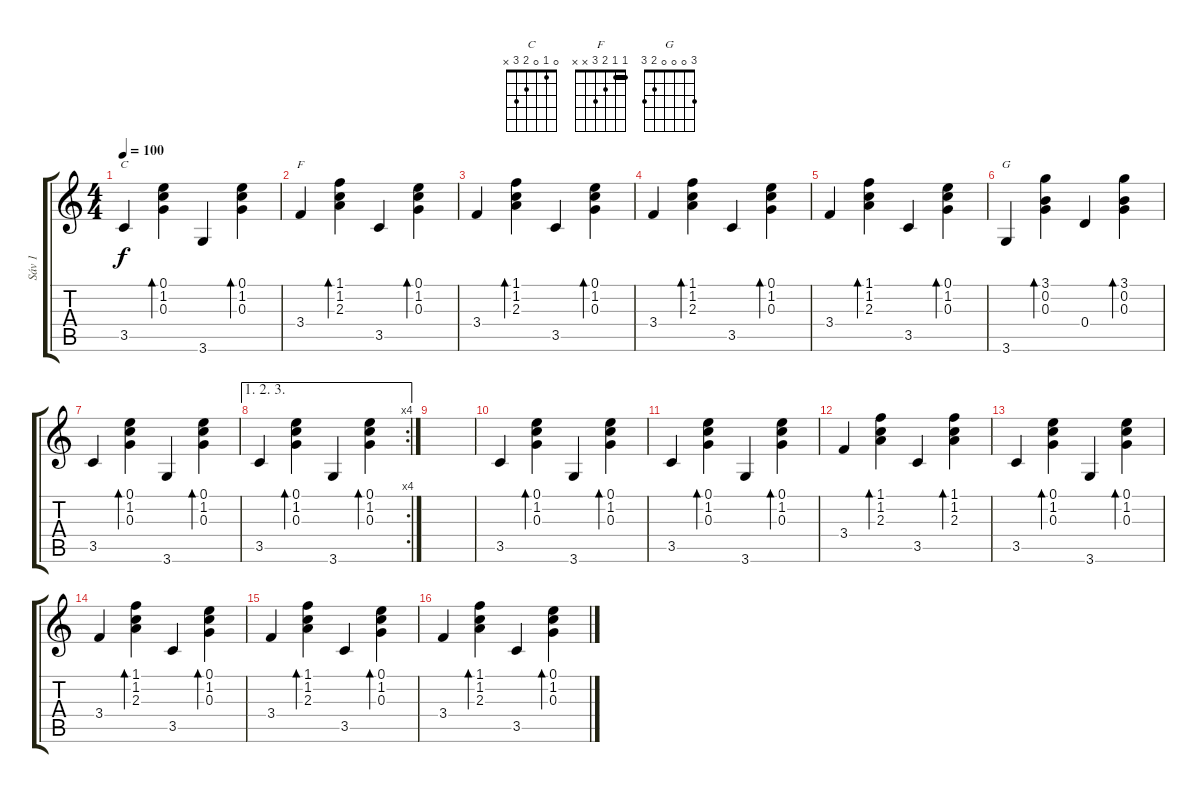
\track ("Sáv 1" "Sáv 1") {instrument acousticguitarsteel}
\staff {score tabs}
\tuning (E4 B3 G3 D3 A2 E2) {hide}
\chord ("C" 0 1 0 2 3 x)
\chord ("F" 1 1 2 3 x x) {barre 1}
\chord ("G" 3 0 0 0 2 3)
\ts (4 4)
\tempo 100
\clef g2
\ks c
3.5.4{ch "C" dy f} (0.1 1.2 0.3).4{bd 60} 3.6.4 (0.1 1.2 0.3).4{bd 60} |
3.4.4{ch "F"} (1.1 1.2 2.3).4{bd 60} 3.5.4 (0.1 1.2 0.3).4{bd 60} |
3.4.4 (1.1 1.2 2.3).4{bd 60} 3.5.4 (0.1 1.2 0.3).4{bd 60} |
3.4.4 (1.1 1.2 2.3).4{bd 60} 3.5.4 (0.1 1.2 0.3).4{bd 60} |
3.4.4 (1.1 1.2 2.3).4{bd 60} 3.5.4 (0.1 1.2 0.3).4{bd 60} |
3.6.4{ch "G"} (3.1 0.2 0.3).4{bd 60} 0.4.4 (3.1 0.2 0.3).4{bd 60} |
3.5.4 (0.1 1.2 0.3).4{bd 60} 3.6.4 (0.1 1.2 0.3).4{bd 60} |
\ae (1 2 3)
\rc 4
3.5.4 (0.1 1.2 0.3).4{bd 60} 3.6.4 (0.1 1.2 0.3).4{bd 60} |
|
3.5.4 (0.1 1.2 0.3).4{bd 60} 3.6.4 (0.1 1.2 0.3).4{bd 60} |
3.5.4 (0.1 1.2 0.3).4{bd 60} 3.6.4 (0.1 1.2 0.3).4{bd 60} |
3.4.4 (1.1 1.2 2.3).4{bd 60} 3.5.4 (1.1 1.2 2.3).4{bd 60} |
3.5.4 (0.1 1.2 0.3).4{bd 60} 3.6.4 (0.1 1.2 0.3).4{bd 60} |
3.4.4 (1.1 1.2 2.3).4{bd 60} 3.5.4 (0.1 1.2 0.3).4{bd 60} |
3.4.4 (1.1 1.2 2.3).4{bd 60} 3.5.4 (0.1 1.2 0.3).4{bd 60} |
3.4.4 (1.1 1.2 2.3).4{bd 60} 3.5.4 (0.1 1.2 0.3).4{bd 60}
